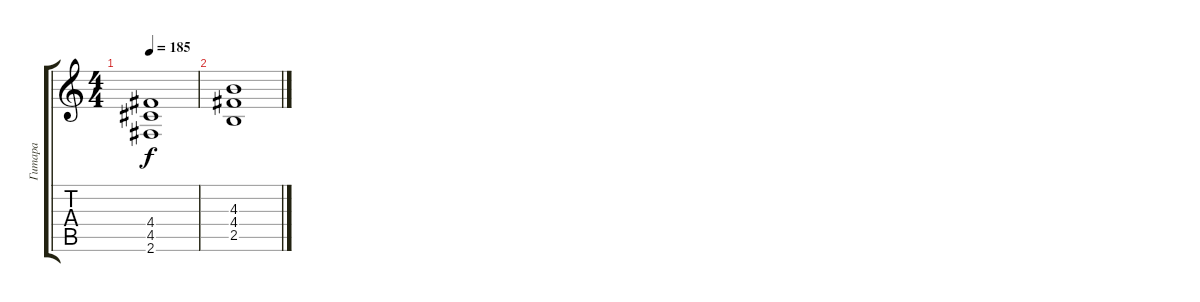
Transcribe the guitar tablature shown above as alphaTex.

\track ("Гитара" "Гитара") {instrument distortionguitar}
\staff {score tabs}
\tuning (E4 B3 G3 D3 A2 E2) {hide}
\ts (4 4)
\tempo 185
\clef g2
\ks c
(4.4{t} 4.5{t} 2.6{t}).1{dy f} |
(4.3 4.4 2.5).1
